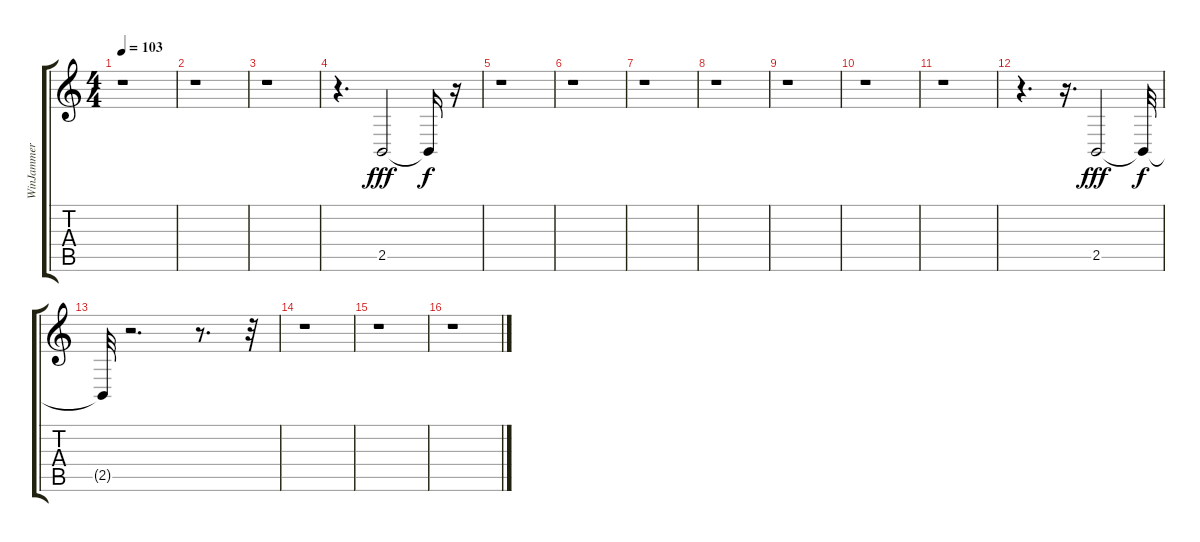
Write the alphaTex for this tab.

\track ("WinJammer Demo" "WinJammer ") {instrument reversecymbal}
\staff {score tabs}
\tuning (E4 B3 G3 D3 A2 E2) {hide}
\ts (4 4)
\tempo 103
\clef g2
\ks c
r.1{dy f} |
r.1 |
r.1 |
r.4{d} 2.5.2{dy fff} 2.5{t}.16{dy f} r.16 |
r.1 |
r.1 |
r.1 |
r.1 |
r.1 |
r.1 |
r.1 |
r.4{d} r.16{d} 2.5.2{dy fff} 2.5{t}.32{dy f} |
2.5{t}.32 r.2{d} r.8{d} r.32 |
r.1 |
r.1 |
r.1
